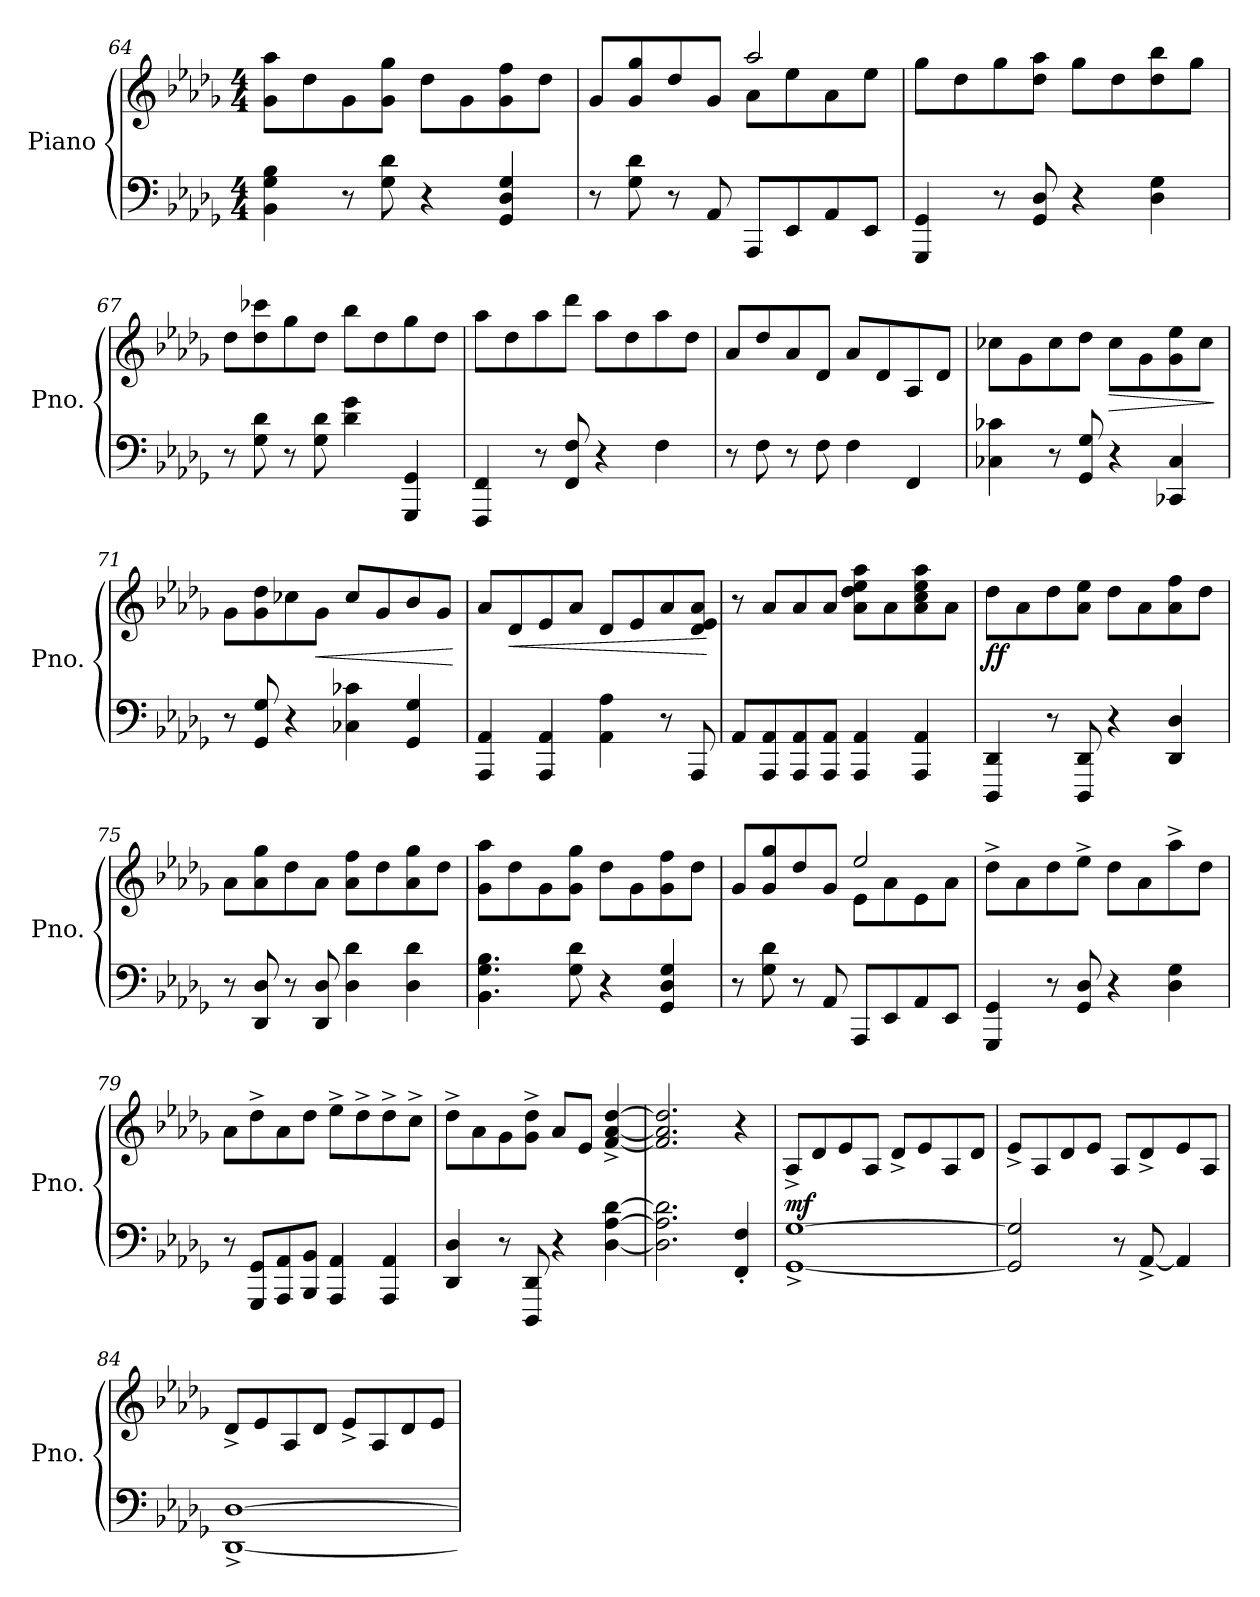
**kern	**kern	**dynam
*part1	*part1	*part1
*staff2	*staff1	*staff1/2
*I"Piano	*	*
*I'Pno.	*	*
*clefF4	*clefG2	*
*k[b-e-a-d-g-]	*k[b-e-a-d-g-]	*
*M4/4	*M4/4	*
=64	=64	=64
4BB-\ 4G-\ 4B-\	8g-\ 8aa-\L	.
.	8dd-\	.
8r	8g-\	.
8G-\ 8d-\	8g-\ 8gg-\J	.
4r	8dd-\L	.
.	8g-\	.
4GG-/ 4D-/ 4G-/	8g-\ 8ff\	.
.	8dd-\J	.
!!LO:LB:g=z
=65	=65	=65
*	*^	*
8r	8g-/L	2ryy	.
8G-\ 8d-\	8g-/ 8gg-/	.	.
8r	8dd-/	.	.
8AA-/	8g-/J	.	.
8AAA-/L	8a-\L	2aa-/	.
8EE-/	8ee-\	.	.
8AA-/	8a-\	.	.
8EE-/J	8ee-\J	.	.
*	*v	*v	*
=66	=66	=66
4GGG-/ 4GG-/	8gg-\L	.
.	8dd-\	.
8r	8gg-\	.
8GG-/ 8D-/	8dd-\ 8aa-\J	.
4r	8gg-\L	.
.	8dd-\	.
4D-\ 4G-\	8dd-\ 8bb-\	.
.	8gg-\J	.
=67	=67	=67
8r	8dd-\L	.
8G-\ 8d-\	8dd-\ 8ccc-X\	.
8r	8gg-\	.
8G-\ 8d-\	8dd-\J	.
4d-\ 4g-\	8bb-\L	.
.	8dd-\	.
4GGG-/ 4GG-/	8gg-\	.
.	8dd-\J	.
!!LO:PB:g=z
=68	=68	=68
4FFF/ 4FF/	8aa-\L	.
.	8dd-\	.
8r	8aa-\	.
8FF/ 8F/	8ddd-\J	.
4r	8aa-\L	.
.	8dd-\	.
4F\	8aa-\	.
.	8dd-\J	.
=69	=69	=69
8r	8a-/L	.
8F\	8dd-/	.
8r	8a-/	.
8F\	8d-/J	.
4F\	8a-/L	.
.	8d-/	.
4FF/	8A-/	.
.	8d-/J	.
=70	=70	=70
4C-X\ 4c-X\	8cc-X\L	.
.	8g-\	.
8r	8cc-\	.
8GG-/ 8G-/	8dd-\J	.
!	!	!LO:HP:b
4r	8cc-\L	>
.	8g-\	.
4CC-X/ 4C-/	8g-\ 8ee-\	.
.	8cc-\J	.
.	.	]
!!LO:LB:g=z
=71	=71	=71
8r	8g-\L	.
8GG-/ 8G-/	8g-\ 8dd-\	.
4r	8cc-X\	.
!	!	!LO:HP:b
.	8g-\J	<
4C-X\ 4c-X\	8cc-/L	.
.	8g-/	.
4GG-/ 4G-/	8b-/	.
.	8g-/J	.
.	.	[
=72	=72	=72
4AAA-/ 4AA-/	8a-/L	.
!	!	!LO:HP:b
.	8d-/	<
4AAA-/ 4AA-/	8e-/	.
.	8a-/J	.
4AA-\ 4A-\	8d-/L	.
.	8e-/	.
8r	8a-/	.
8AAA-/	8d-/ 8e-/ 8a-/J	.
.	.	[
=73	=73	=73
8AA-/L	8r	.
8AAA-/ 8AA-/	8a-/L	.
8AAA-/ 8AA-/	8a-/	.
8AAA-/ 8AA-/J	8a-/J	.
4AAA-/ 4AA-/	8a-\ 8dd-\ 8ee-\ 8aa-\L	.
.	8a-\	.
4AAA-/ 4AA-/	8a-\ 8cc\ 8ee-\ 8aa-\	.
.	8a-\J	.
!!LO:LB:g=z
=74	=74	=74
!	!	!LO:DY:b
4DDD-/ 4DD-/	8dd-\L	ff
.	8a-\	.
8r	8dd-\	.
8DDD-/ 8DD-/	8a-\ 8ee-\J	.
4r	8dd-\L	.
.	8a-\	.
4DD-/ 4D-/	8a-\ 8ff\	.
.	8dd-\J	.
=75	=75	=75
8r	8a-\L	.
8DD-/ 8D-/	8a-\ 8gg-\	.
8r	8dd-\	.
8DD-/ 8D-/	8a-\J	.
4D-\ 4d-\	8a-\ 8ff\L	.
.	8dd-\	.
4D-\ 4d-\	8a-\ 8gg-\	.
.	8dd-\J	.
=76	=76	=76
4.BB-\ 4.G-\ 4.B-\	8g-\ 8aa-\L	.
.	8dd-\	.
.	8g-\	.
8G-\ 8d-\	8g-\ 8gg-\J	.
4r	8dd-\L	.
.	8g-\	.
4GG-/ 4D-/ 4G-/	8g-\ 8ff\	.
.	8dd-\J	.
!!LO:LB:g=z
=77	=77	=77
*	*^	*
8r	8g-/L	2ryy	.
8G-\ 8d-\	8g-/ 8gg-/	.	.
8r	8dd-/	.	.
8AA-/	8g-/J	.	.
8AAA-/L	8e-\L	2ee-/	.
8EE-/	8a-\	.	.
8AA-/	8e-\	.	.
8EE-/J	8a-\J	.	.
*	*v	*v	*
=78	=78	=78
4GGG-/ 4GG-/	8dd-^\L	.
.	8a-\	.
8r	8dd-\	.
8GG-/ 8D-/	8ee-^\J	.
4r	8dd-\L	.
.	8a-\	.
4D-\ 4G-\	8aa-^\	.
.	8dd-\J	.
=79	=79	=79
8r	8a-\L	.
8GGG-/ 8GG-/L	8dd-^\	.
8AAA-/ 8AA-/	8a-\	.
8BBB-/ 8BB-/J	8dd-\J	.
4AAA-/ 4AA-/	8ee-^\L	.
.	8dd-^\	.
4AAA-/ 4AA-/	8dd-^\	.
.	8cc^\J	.
!!LO:LB:g=z
=80	=80	=80
4DD-/ 4D-/	8dd-^\L	.
.	8a-\	.
8r	8g-\	.
8DDD-/ 8DD-/	8g-\^ 8dd-\^J	.
4r	8a-/L	.
.	8e-/J	.
[4D-\ [4A-\ [4d-\	[4f/^ [4a-/^ [4dd-/^	.
=81	=81	=81
2.D-\] 2.A-\] 2.d-\]	2.f/] 2.a-/] 2.dd-/]	.
4FF/' 4F/'	4r	.
=82	=82	=82
!	!	!LO:DY:a=2
[1GG-^ [1G-^	8A-^/L	mf
.	8d-/	.
.	8e-/	.
.	8A-/J	.
.	8d-^/L	.
.	8e-/	.
.	8A-/	.
.	8d-/J	.
=83	=83	=83
2GG-/] 2G-/]	8e-^/L	.
.	8A-/	.
.	8d-/	.
.	8e-/J	.
8r	8A-/L	.
[8AA-^/	8d-^/	.
4AA-/]	8e-/	.
.	8A-/J	.
!!LO:PB:g=z
=84	=84	=84
[1DD-^ [1D-^	8d-^/L	.
.	8e-/	.
.	8A-/	.
.	8d-/J	.
.	8e-^/L	.
.	8A-/	.
.	8d-/	.
.	8e-/J	.
=	=	=
*-	*-	*-
